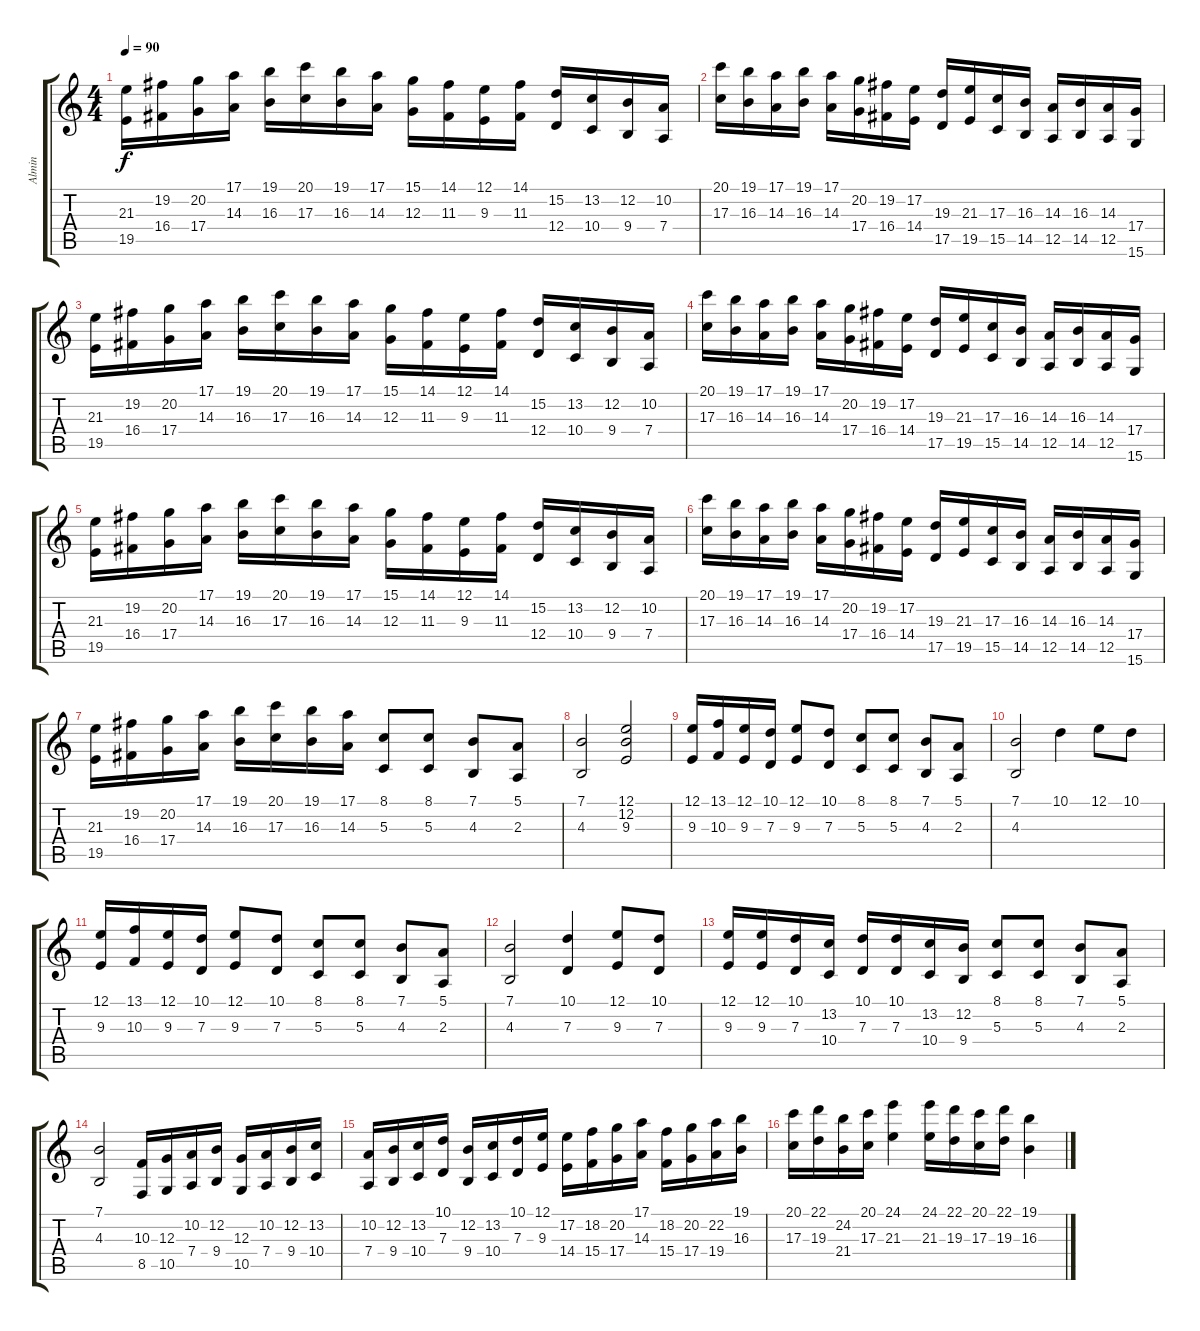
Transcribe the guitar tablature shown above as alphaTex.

\track ("Almin" "Almin") {instrument stringensemble1}
\staff {score tabs}
\tuning (E4 B3 G3 D3 A2 E2) {hide}
\ts (4 4)
\tempo 90
\clef g2
\ks c
(21.3 19.5).16{dy f} (19.2 16.4).16 (20.2 17.4).16 (17.1 14.3).16 (19.1 16.3).16 (20.1 17.3).16 (19.1 16.3).16 (17.1 14.3).16 (15.1 12.3).16 (14.1 11.3).16 (12.1 9.3).16 (14.1 11.3).16 (15.2 12.4).16 (13.2 10.4).16 (12.2 9.4).16 (10.2 7.4).16 |
(20.1 17.3).16 (19.1 16.3).16 (17.1 14.3).16 (19.1 16.3).16 (17.1 14.3).16 (20.2 17.4).16 (19.2 16.4).16 (17.2 14.4).16 (19.3 17.5).16 (21.3 19.5).16 (17.3 15.5).16 (16.3 14.5).16 (14.3 12.5).16 (16.3 14.5).16 (14.3 12.5).16 (17.4 15.6).16 |
(21.3 19.5).16 (19.2 16.4).16 (20.2 17.4).16 (17.1 14.3).16 (19.1 16.3).16 (20.1 17.3).16 (19.1 16.3).16 (17.1 14.3).16 (15.1 12.3).16 (14.1 11.3).16 (12.1 9.3).16 (14.1 11.3).16 (15.2 12.4).16 (13.2 10.4).16 (12.2 9.4).16 (10.2 7.4).16 |
(20.1 17.3).16 (19.1 16.3).16 (17.1 14.3).16 (19.1 16.3).16 (17.1 14.3).16 (20.2 17.4).16 (19.2 16.4).16 (17.2 14.4).16 (19.3 17.5).16 (21.3 19.5).16 (17.3 15.5).16 (16.3 14.5).16 (14.3 12.5).16 (16.3 14.5).16 (14.3 12.5).16 (17.4 15.6).16 |
(21.3 19.5).16 (19.2 16.4).16 (20.2 17.4).16 (17.1 14.3).16 (19.1 16.3).16 (20.1 17.3).16 (19.1 16.3).16 (17.1 14.3).16 (15.1 12.3).16 (14.1 11.3).16 (12.1 9.3).16 (14.1 11.3).16 (15.2 12.4).16 (13.2 10.4).16 (12.2 9.4).16 (10.2 7.4).16 |
(20.1 17.3).16 (19.1 16.3).16 (17.1 14.3).16 (19.1 16.3).16 (17.1 14.3).16 (20.2 17.4).16 (19.2 16.4).16 (17.2 14.4).16 (19.3 17.5).16 (21.3 19.5).16 (17.3 15.5).16 (16.3 14.5).16 (14.3 12.5).16 (16.3 14.5).16 (14.3 12.5).16 (17.4 15.6).16 |
(21.3 19.5).16 (19.2 16.4).16 (20.2 17.4).16 (17.1 14.3).16 (19.1 16.3).16 (20.1 17.3).16 (19.1 16.3).16 (17.1 14.3).16 (8.1 5.3).8 (8.1 5.3).8 (7.1 4.3).8 (5.1 2.3).8 |
(7.1 4.3).2 (12.1 12.2 9.3).2 |
(12.1 9.3).16 (13.1 10.3).16 (12.1 9.3).16 (10.1 7.3).16 (12.1 9.3).8 (10.1 7.3).8 (8.1 5.3).8 (8.1 5.3).8 (7.1 4.3).8 (5.1 2.3).8 |
(7.1 4.3).2 10.1.4 12.1.8 10.1.8 |
(12.1 9.3).16 (13.1 10.3).16 (12.1 9.3).16 (10.1 7.3).16 (12.1 9.3).8 (10.1 7.3).8 (8.1 5.3).8 (8.1 5.3).8 (7.1 4.3).8 (5.1 2.3).8 |
(7.1 4.3).2 (10.1 7.3).4 (12.1 9.3).8 (10.1 7.3).8 |
(12.1 9.3).16 (12.1 9.3).16 (10.1 7.3).16 (13.2 10.4).16 (10.1 7.3).16 (10.1 7.3).16 (13.2 10.4).16 (12.2 9.4).16 (8.1 5.3).8 (8.1 5.3).8 (7.1 4.3).8 (5.1 2.3).8 |
(7.1 4.3).2 (10.3 8.5).16 (12.3 10.5).16 (10.2 7.4).16 (12.2 9.4).16 (12.3 10.5).16 (10.2 7.4).16 (12.2 9.4).16 (13.2 10.4).16 |
(10.2 7.4).16 (12.2 9.4).16 (13.2 10.4).16 (10.1 7.3).16 (12.2 9.4).16 (13.2 10.4).16 (10.1 7.3).16 (12.1 9.3).16 (17.2 14.4).16 (18.2 15.4).16 (20.2 17.4).16 (17.1 14.3).16 (18.2 15.4).16 (20.2 17.4).16 (22.2 19.4).16 (19.1 16.3).16 |
(20.1 17.3).16{volume 12 instrument stringensemble1} (22.1 19.3).16 (24.2 21.4).16 (20.1 17.3).16 (24.1 21.3).4 (24.1 21.3).16{volume 14 instrument stringensemble1} (22.1 19.3).16 (20.1 17.3).16 (22.1 19.3).16 (19.1 16.3).4
